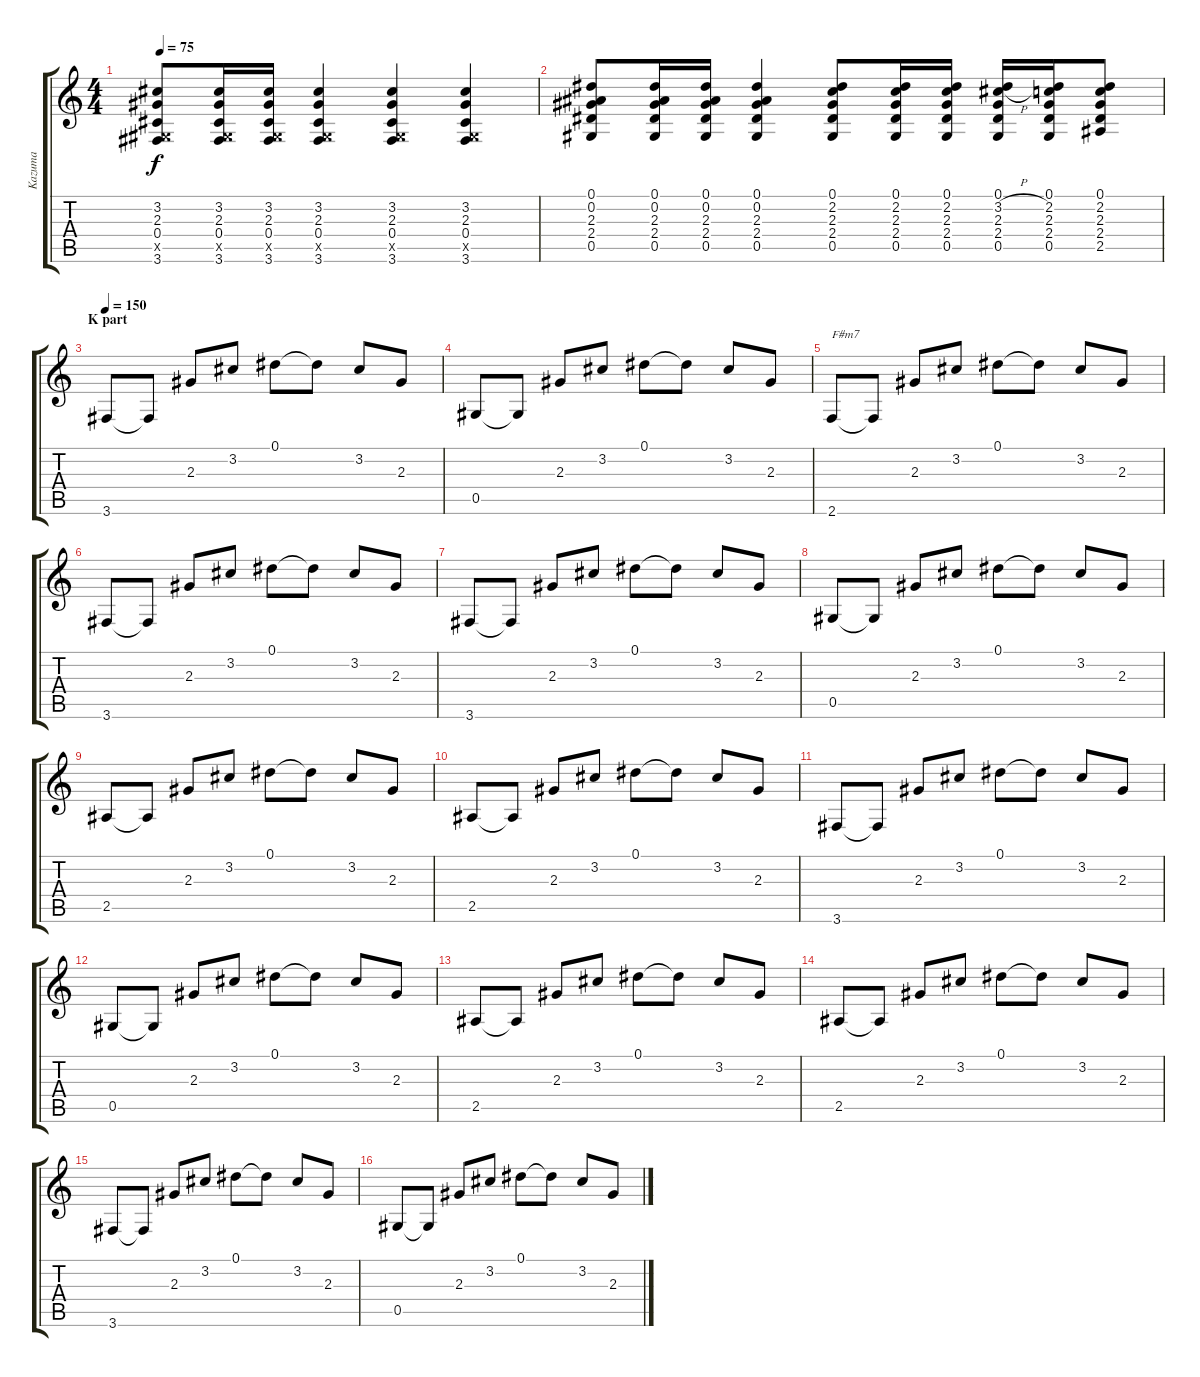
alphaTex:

\track ("Kazuma" "Kazuma") {instrument electricguitarclean}
\staff {score tabs}
\tuning (Eb4 Bb3 Gb3 Db3 Ab2 Eb2) {hide}
\ts (4 4)
\tempo 75
\clef g2
\ks c
(3.2 2.3 0.4 0.5{x} 3.6).8{dy f} (3.2 2.3 0.4 0.5{x} 3.6).16 (3.2 2.3 0.4 0.5{x} 3.6).16 (3.2 2.3 0.4 0.5{x} 3.6).4 (3.2 2.3 0.4 0.5{x} 3.6).4 (3.2 2.3 0.4 0.5{x} 3.6).4 |
(0.1 0.2 2.3 2.4 0.5).8 (0.1 0.2 2.3 2.4 0.5).16 (0.1 0.2 2.3 2.4 0.5).16 (0.1 0.2 2.3 2.4 0.5).4 (0.1 2.2 2.3 2.4 0.5).8 (0.1 2.2 2.3 2.4 0.5).16 (0.1 2.2 2.3 2.4 0.5).16 (0.1 3.2{h} 2.3 2.4 0.5).16 (0.1 2.2 2.3 2.4 0.5).16 (0.1 2.2 2.3 2.4 2.5).8 |
\section ("" "K part")
\tempo 150
3.6.8 3.6{t}.8 2.3.8 3.2.8 0.1.8 0.1{t}.8 3.2.8 2.3.8 |
0.5.8 0.5{t}.8 2.3.8 3.2.8 0.1.8 0.1{t}.8 3.2.8 2.3.8 |
2.6.8{txt "F#m7"} 2.6{t}.8 2.3.8 3.2.8 0.1.8 0.1{t}.8 3.2.8 2.3.8 |
3.6.8 3.6{t}.8 2.3.8 3.2.8 0.1.8 0.1{t}.8 3.2.8 2.3.8 |
3.6.8 3.6{t}.8 2.3.8 3.2.8 0.1.8 0.1{t}.8 3.2.8 2.3.8 |
0.5.8 0.5{t}.8 2.3.8 3.2.8 0.1.8 0.1{t}.8 3.2.8 2.3.8 |
2.5.8 2.5{t}.8 2.3.8 3.2.8 0.1.8 0.1{t}.8 3.2.8 2.3.8 |
2.5.8 2.5{t}.8 2.3.8 3.2.8 0.1.8 0.1{t}.8 3.2.8 2.3.8 |
3.6.8 3.6{t}.8 2.3.8 3.2.8 0.1.8 0.1{t}.8 3.2.8 2.3.8 |
0.5.8 0.5{t}.8 2.3.8 3.2.8 0.1.8 0.1{t}.8 3.2.8 2.3.8 |
2.5.8 2.5{t}.8 2.3.8 3.2.8 0.1.8 0.1{t}.8 3.2.8 2.3.8 |
2.5.8 2.5{t}.8 2.3.8 3.2.8 0.1.8 0.1{t}.8 3.2.8 2.3.8 |
3.6.8 3.6{t}.8 2.3.8 3.2.8 0.1.8 0.1{t}.8 3.2.8 2.3.8 |
0.5.8 0.5{t}.8 2.3.8 3.2.8 0.1.8 0.1{t}.8 3.2.8 2.3.8
